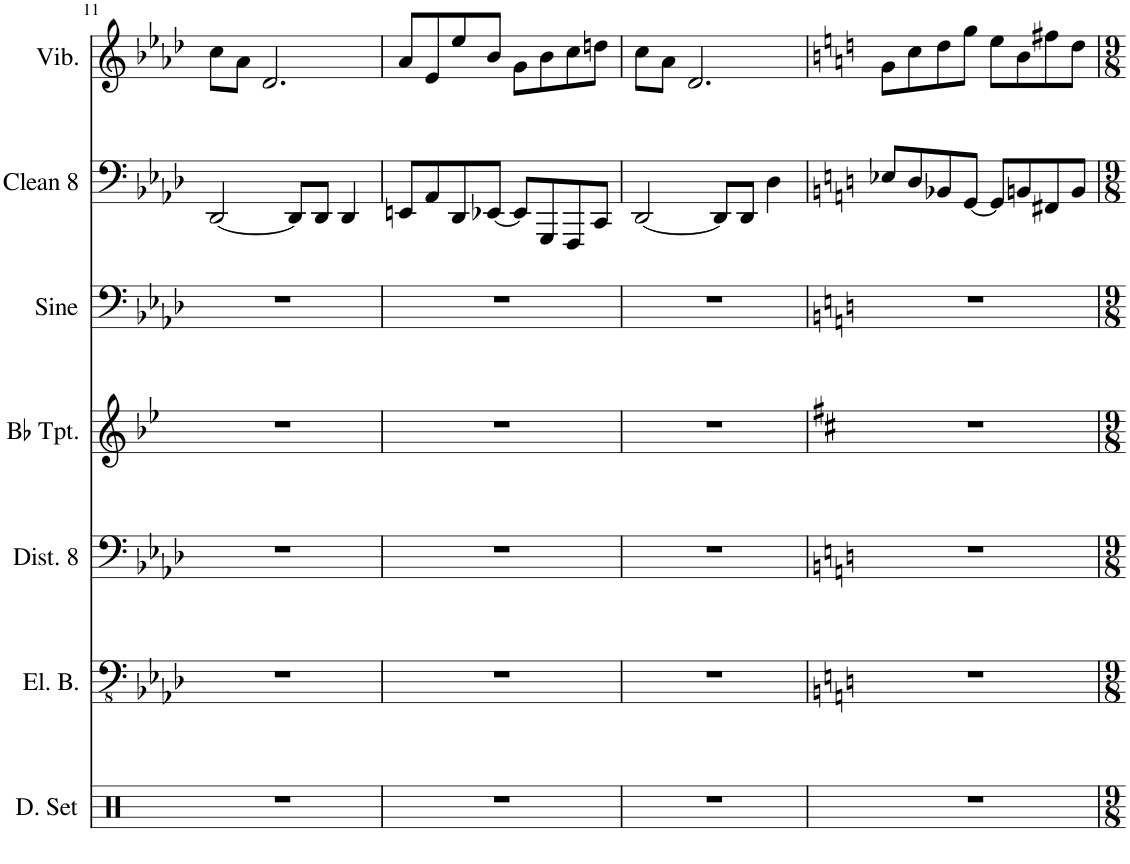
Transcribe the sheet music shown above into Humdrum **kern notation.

**kern	**kern	**kern	**kern	**kern	**kern	**kern
*part7	*part6	*part5	*part4	*part3	*part2	*part1
*staff7	*staff6	*staff5	*staff4	*staff3	*staff2	*staff1
*I"Drumset	*I"5-str. Electric Bass	*I"Distorted 8-str. Guitar	*I"Bb Trumpet	*I"Sine Wave	*I"8-str. Electric Guitar	*I"Vibraphone
*I'D. Set	*I'El. B.	*I'Dist. 8	*I'Bb Tpt.	*I'Sine	*	*I'Vib.
!!LO:PB:g=z
*clefX	*clefFv4	*clefF4	*clefG2	*clefF4	*clefF4	*clefG2
*	*Trd7c12	*	*Trd1c2	*	*	*
*k[]	*k[b-e-a-d-]	*k[b-e-a-d-]	*k[b-e-]	*k[b-e-a-d-]	*k[b-e-a-d-]	*k[b-e-a-d-]
*M4/4	*M4/4	*M4/4	*M4/4	*M4/4	*M4/4	*M4/4
=11	=11	=11	=11	=11	=11	=11
1r	1r	1r	1r	1r	[2DD-/	8cc\L
.	.	.	.	.	.	8a-\J
.	.	.	.	.	.	2.d-/
.	.	.	.	.	8DD-/L]	.
.	.	.	.	.	8DD-/J	.
.	.	.	.	.	4DD-/	.
=12	=12	=12	=12	=12	=12	=12
1r	1r	1r	1r	1r	8EEn/L	8a-/L
.	.	.	.	.	8AA-/	8e-/
.	.	.	.	.	8DD-/	8ee-/
.	.	.	.	.	[8EE-X/J	8b-/J
.	.	.	.	.	8EE-/L]	8g\L
.	.	.	.	.	8GGG/	8b-\
.	.	.	.	.	8FFF/	8cc\
.	.	.	.	.	8CC/J	8ddn\J
=13	=13	=13	=13	=13	=13	=13
1r	1r	1r	1r	1r	[2DD-/	8cc\L
.	.	.	.	.	.	8a-\J
.	.	.	.	.	.	2.d-/
.	.	.	.	.	8DD-/L]	.
.	.	.	.	.	8DD-/J	.
.	.	.	.	.	4D-\	.
=14	=14	=14	=14	=14	=14	=14
*	*k[]	*k[]	*k[f#c#]	*k[]	*k[]	*k[]
1r	1r	1r	1r	1r	8E-X/L	8g\L
.	.	.	.	.	8D/	8cc\
.	.	.	.	.	8BB-X/	8dd\
.	.	.	.	.	[8GG/J	8gg\J
.	.	.	.	.	8GG/L]	8ee\L
.	.	.	.	.	8BBn/	8b\
.	.	.	.	.	8FF#X/	8ff#X\
.	.	.	.	.	8BB/J	8dd\J
=	=	=	=	=	=	=
*-	*-	*-	*-	*-	*-	*-
